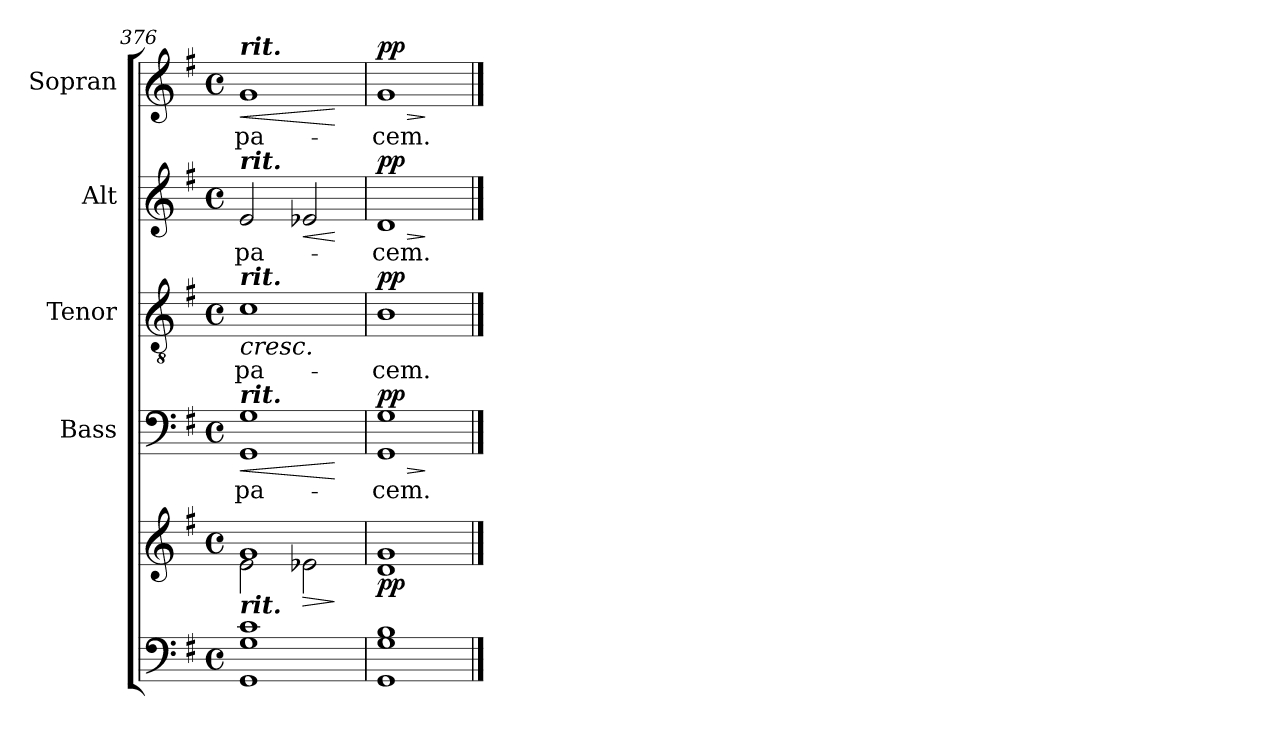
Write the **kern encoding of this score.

**kern	**kern	**dynam	**kern	**text	**dynam	**kern	**text	**dynam	**kern	**text	**dynam	**kern	**text	**dynam
*part5	*part5	*part5	*part4	*part4	*part4	*part3	*part3	*part3	*part2	*part2	*part2	*part1	*part1	*part1
*staff6	*staff5	*staff5/6	*staff4	*staff4	*staff4	*staff3	*staff3	*staff3	*staff2	*staff2	*staff2	*staff1	*staff1	*staff1
*	*	*	*I"Bass	*	*	*I"Tenor	*	*	*I"Alt	*	*	*I"Sopran	*	*
*	*	*	*I'B.	*	*	*I'T.	*	*	*I'A.	*	*	*I'S.	*	*
*clefF4	*clefG2	*	*clefF4	*	*	*clefGv2	*	*	*clefG2	*	*	*clefG2	*	*
*k[f#]	*k[f#]	*	*k[f#]	*	*	*k[f#]	*	*	*k[f#]	*	*	*k[f#]	*	*
*G:	*G:	*	*G:	*	*	*G:	*	*	*G:	*	*	*G:	*	*
*M4/4	*M4/4	*	*M4/4	*	*	*M4/4	*	*	*M4/4	*	*	*M4/4	*	*
*met(c)	*met(c)	*	*met(c)	*	*	*met(c)	*	*	*met(c)	*	*	*met(c)	*	*
=376	=376	=376	=376	=376	=376	=376	=376	=376	=376	=376	=376	=376	=376	=376
*^	*^	*	*	*	*	*	*	*	*	*	*	*	*	*
!	!	!	!	!	!	!	!	!	!	!	!	!	!	!LO:TX:a:Bi:t=rit.	!	!
!	!	!	!	!	!	!	!	!	!	!	!LO:TX:a:Bi:t=rit.	!	!	!	!	!
!	!	!	!	!	!	!	!	!LO:TX:a:Bi:t=rit.	!	!	!	!	!	!	!	!
!	!	!	!	!	!LO:TX:a:Bi:t=rit.	!	!	!	!	!	!	!	!	!	!	!
!	!	!LO:TX:b:Bi:t=rit.	!	!	!	!	!	!	!	!	!	!	!	!	!	!
!	!	!	!	!	!	!LO:LY:b	!LO:HP:b	!	!LO:LY:b	!LO:HP:b	!	!LO:LY:b	!	!	!LO:LY:b	!LO:HP:b
1G 1c	1GG	1g	2e\	.	1GG 1G	pa-	<	1c	pa-	<	2e/	pa-	.	1g	pa-	<
!	!	!	!	!LO:HP:b	!	!	!	!	!	!	!	!	!LO:HP:b	!	!	!
.	.	.	2e-X\	>	.	.	.	.	.	.	2e-X/	.	<	.	.	.
*v	*v	*	*	*	*	*	*	*	*	*	*	*	*	*	*	*
*	*v	*v	*	*	*	*	*	*	*	*	*	*	*	*	*
.	.	]	.	.	[	.	.	.	.	.	[	.	.	[
=377	=377	=377	=377	=377	=377	=377	=377	=377	=377	=377	=377	=377	=377	=377
*^	*^	*	*	*	*	*	*	*	*	*	*	*	*	*
!	!	!	!	!LO:DY:b	!	!LO:LY:b	!LO:HP:b	!	!LO:LY:b	!	!	!LO:LY:b	!LO:HP:b	!	!LO:LY:b	!LO:HP:b
!	!	!	!	!	!	!	!LO:DY:n=1:a	!	!	!LO:DY:b	!	!	!LO:DY:n=1:b	!	!	!LO:DY:n=1:b
1G 1B	1GG	1g	1d	pp	1GG 1G	-cem.	> pp	1B	-cem.	pp	1d	-cem.	> pp	1g	-cem.	> pp
*v	*v	*	*	*	*	*	*	*	*	*	*	*	*	*	*	*
*	*v	*v	*	*	*	*	*	*	*	*	*	*	*	*	*
.	.	.	.	.	]	.	.	[	.	.	]	.	.	]
==	==	==	==	==	==	==	==	==	==	==	==	==	==	==
*-	*-	*-	*-	*-	*-	*-	*-	*-	*-	*-	*-	*-	*-	*-
